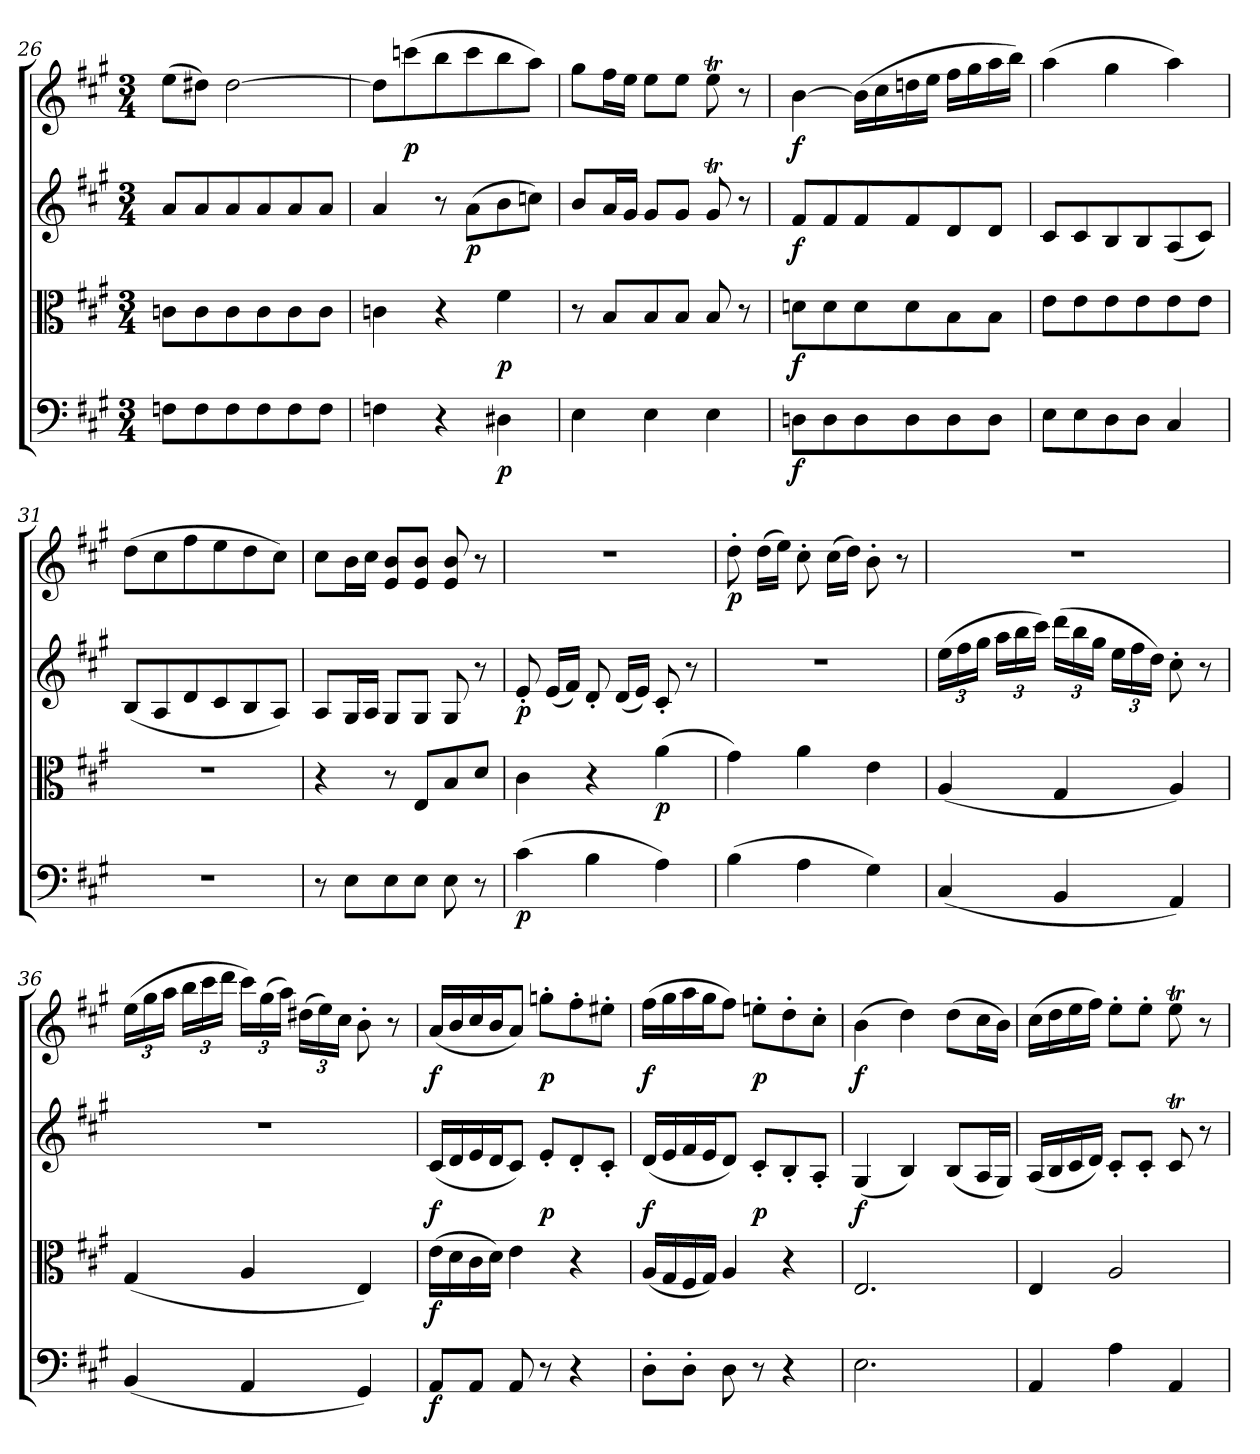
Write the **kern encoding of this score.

**kern	**dynam	**kern	**dynam	**kern	**dynam	**kern	**dynam
*part4	*part4	*part3	*part3	*part2	*part2	*part1	*part1
*staff4	*staff4	*staff3	*staff3	*staff2	*staff2	*staff1	*staff1
*clefF4	*	*clefC3	*	*clefG2	*	*clefG2	*
*k[f#c#g#]	*	*k[f#c#g#]	*	*k[f#c#g#]	*	*k[f#c#g#]	*
*A:	*	*A:	*	*A:	*	*A:	*
*M3/4	*	*M3/4	*	*M3/4	*	*M3/4	*
=26	=26	=26	=26	=26	=26	=26	=26
8Fn\L	.	8cn\L	.	8a/L	.	(8ee\L	.
8F\	.	8c\	.	8a/	.	8dd#X\J)	.
8F\	.	8c\	.	8a/	.	[2dd#\	.
8F\	.	8c\	.	8a/	.	.	.
8F\	.	8c\	.	8a/	.	.	.
8F\J	.	8c\J	.	8a/J	.	.	.
=27	=27	=27	=27	=27	=27	=27	=27
4Fn\	.	4cn\	.	4a/	.	8dd#\L]	.
.	.	.	.	.	.	(8cccn\	p
4r	.	4r	.	8r	.	8bb\	.
.	.	.	.	(8a\L	p	8ccc\	.
4D#X\	p	4f#\	p	8b\	.	8bb\	.
.	.	.	.	8ccn\J)	.	8aa\J)	.
=28	=28	=28	=28	=28	=28	=28	=28
4E\	.	8r	.	8b/L	.	8gg#\L	.
.	.	8B/L	.	16a/L	.	16ff#\L	.
.	.	.	.	16g#/JJ	.	16ee\JJ	.
4E\	.	8B/	.	8g#/L	.	8ee\L	.
.	.	8B/J	.	8g#/J	.	8ee\J	.
4E\	.	8B/	.	8g#t/	.	8eeT\	.
.	.	8r	.	8r	.	8r	.
=29	=29	=29	=29	=29	=29	=29	=29
8Dn\L	f	8dn\L	f	8f#/L	f	[4b\	f
8D\	.	8d\	.	8f#/	.	.	.
8D\	.	8d\	.	8f#/	.	(16b\LL]	.
.	.	.	.	.	.	16cc#\	.
8D\	.	8d\	.	8f#/	.	16ddn\	.
.	.	.	.	.	.	16ee\JJ	.
8D\	.	8B\	.	8d/	.	16ff#\LL	.
.	.	.	.	.	.	16gg#\	.
8D\J	.	8B\J	.	8d/J	.	16aa\	.
.	.	.	.	.	.	16bb\JJ)	.
=30	=30	=30	=30	=30	=30	=30	=30
8E\L	.	8e\L	.	8c#/L	.	(4aa\	.
8E\	.	8e\	.	8c#/	.	.	.
8D\	.	8e\	.	8B/	.	4gg#\	.
8D\J	.	8e\	.	8B/	.	.	.
4C#/	.	8e\	.	(8A/	.	4aa\)	.
.	.	8e\J	.	8c#/J)	.	.	.
=31	=31	=31	=31	=31	=31	=31	=31
2.r	.	2.r	.	(8B/L	.	(8dd\L	.
.	.	.	.	8A/	.	8cc#\	.
.	.	.	.	8d/	.	8ff#\	.
.	.	.	.	8c#/	.	8ee\	.
.	.	.	.	8B/	.	8dd\	.
.	.	.	.	8A/J)	.	8cc#\J)	.
=32	=32	=32	=32	=32	=32	=32	=32
8r	.	4r	.	8A/L	.	8cc#\L	.
8E\L	.	.	.	16G#/L	.	16b\L	.
.	.	.	.	16A/JJ	.	16cc#\JJ	.
8E\	.	8r	.	8G#/L	.	8e/ 8b/L	.
8E\J	.	8E/L	.	8G#/J	.	8e/ 8b/J	.
8E\	.	8B/	.	8G#/	.	8e/ 8b/	.
8r	.	8d/J	.	8r	.	8r	.
=33	=33	=33	=33	=33	=33	=33	=33
(4c#\	p	4c#\	.	8e'/	p	2.r	.
.	.	.	.	(16e/LL	.	.	.
.	.	.	.	16f#/JJ)	.	.	.
4B\	.	4r	.	8d'/	.	.	.
.	.	.	.	(16d/LL	.	.	.
.	.	.	.	16e/JJ)	.	.	.
4A\)	.	(4a\	p	8c#'/	.	.	.
.	.	.	.	8r	.	.	.
=34	=34	=34	=34	=34	=34	=34	=34
(4B\	.	4g#\)	.	2.r	.	8dd'\	p
.	.	.	.	.	.	(16dd\LL	.
.	.	.	.	.	.	16ee\JJ)	.
4A\	.	4a\	.	.	.	8cc#'\	.
.	.	.	.	.	.	(16cc#\LL	.
.	.	.	.	.	.	16dd\JJ)	.
4G#\)	.	4e\	.	.	.	8b'\	.
.	.	.	.	.	.	8r	.
=35	=35	=35	=35	=35	=35	=35	=35
(4C#/	.	(4A/	.	(24ee\LL	.	2.r	.
.	.	.	.	24ff#\	.	.	.
.	.	.	.	24gg#\JJ	.	.	.
.	.	.	.	24aa\LL	.	.	.
.	.	.	.	24bb\	.	.	.
.	.	.	.	24ccc#\JJ)	.	.	.
4BB/	.	4G#/	.	(24ddd\LL	.	.	.
.	.	.	.	24bb\	.	.	.
.	.	.	.	24gg#\JJ	.	.	.
.	.	.	.	24ee\LL	.	.	.
.	.	.	.	24ff#\	.	.	.
.	.	.	.	24dd\JJ)	.	.	.
4AA/)	.	4A/)	.	8cc#'\	.	.	.
.	.	.	.	8r	.	.	.
=36	=36	=36	=36	=36	=36	=36	=36
(4BB/	.	(4G#/	.	2.r	.	(24ee\LL	.
.	.	.	.	.	.	24gg#\	.
.	.	.	.	.	.	24aa\JJ	.
.	.	.	.	.	.	24bb\LL	.
.	.	.	.	.	.	24ccc#\	.
.	.	.	.	.	.	24ddd\JJ	.
4AA/	.	4A/	.	.	.	24ccc#\LL)	.
.	.	.	.	.	.	(24gg#\	.
.	.	.	.	.	.	24aa\JJ)	.
.	.	.	.	.	.	(24dd#X\LL	.
.	.	.	.	.	.	24ee\)	.
.	.	.	.	.	.	24cc#\JJ	.
4GG#/)	.	4E/)	.	.	.	8b'\	.
.	.	.	.	.	.	8r	.
=37	=37	=37	=37	=37	=37	=37	=37
8AA/L	f	(16e\LL	f	(16c#/LL	f	(16a/LL	f
.	.	16d\	.	16d/	.	16b/	.
8AA/J	.	16c#\	.	16e/	.	16cc#/	.
.	.	16d\JJ)	.	16d/J	.	16b/J	.
8AA/	.	4e\	.	8c#/J)	.	8a/J)	.
8r	.	.	.	8e'/L	p	8ggn'\L	p
4r	.	4r	.	8d'/	.	8ff#'\	.
.	.	.	.	8c#'/J	.	8ee#X'\J	.
=38	=38	=38	=38	=38	=38	=38	=38
8D'\L	.	(16A/LL	.	(16d/LL	f	(16ff#\LL	f
.	.	16G#/	.	16e/	.	16gg#\	.
8D'\J	.	16F#/	.	16f#/	.	16aa\	.
.	.	16G#/JJ)	.	16e/J	.	16gg#\J	.
8D\	.	4A/	.	8d/J)	.	8ff#\J)	.
8r	.	.	.	8c#'/L	p	8een'\L	p
4r	.	4r	.	8B'/	.	8dd'\	.
.	.	.	.	8A'/J	.	8cc#'\J	.
=39	=39	=39	=39	=39	=39	=39	=39
2.E\	.	2.E/	.	(4G#/	f	(4b\	f
.	.	.	.	4B/)	.	4dd\)	.
.	.	.	.	(8B/L	.	(8dd\L	.
.	.	.	.	16A/L	.	16cc#\L	.
.	.	.	.	16G#/JJ)	.	16b\JJ)	.
=40	=40	=40	=40	=40	=40	=40	=40
4AA/	.	4E/	.	(16A/LL	.	(16cc#\LL	.
.	.	.	.	16B/	.	16dd\	.
.	.	.	.	16c#/	.	16ee\	.
.	.	.	.	16d/JJ)	.	16ff#\JJ)	.
4A\	.	2A/	.	8c#'/L	.	8ee'\L	.
.	.	.	.	8c#'/J	.	8ee'\J	.
4AA/	.	.	.	8c#t/	.	8eeT\	.
.	.	.	.	8r	.	8r	.
=	=	=	=	=	=	=	=
*-	*-	*-	*-	*-	*-	*-	*-
